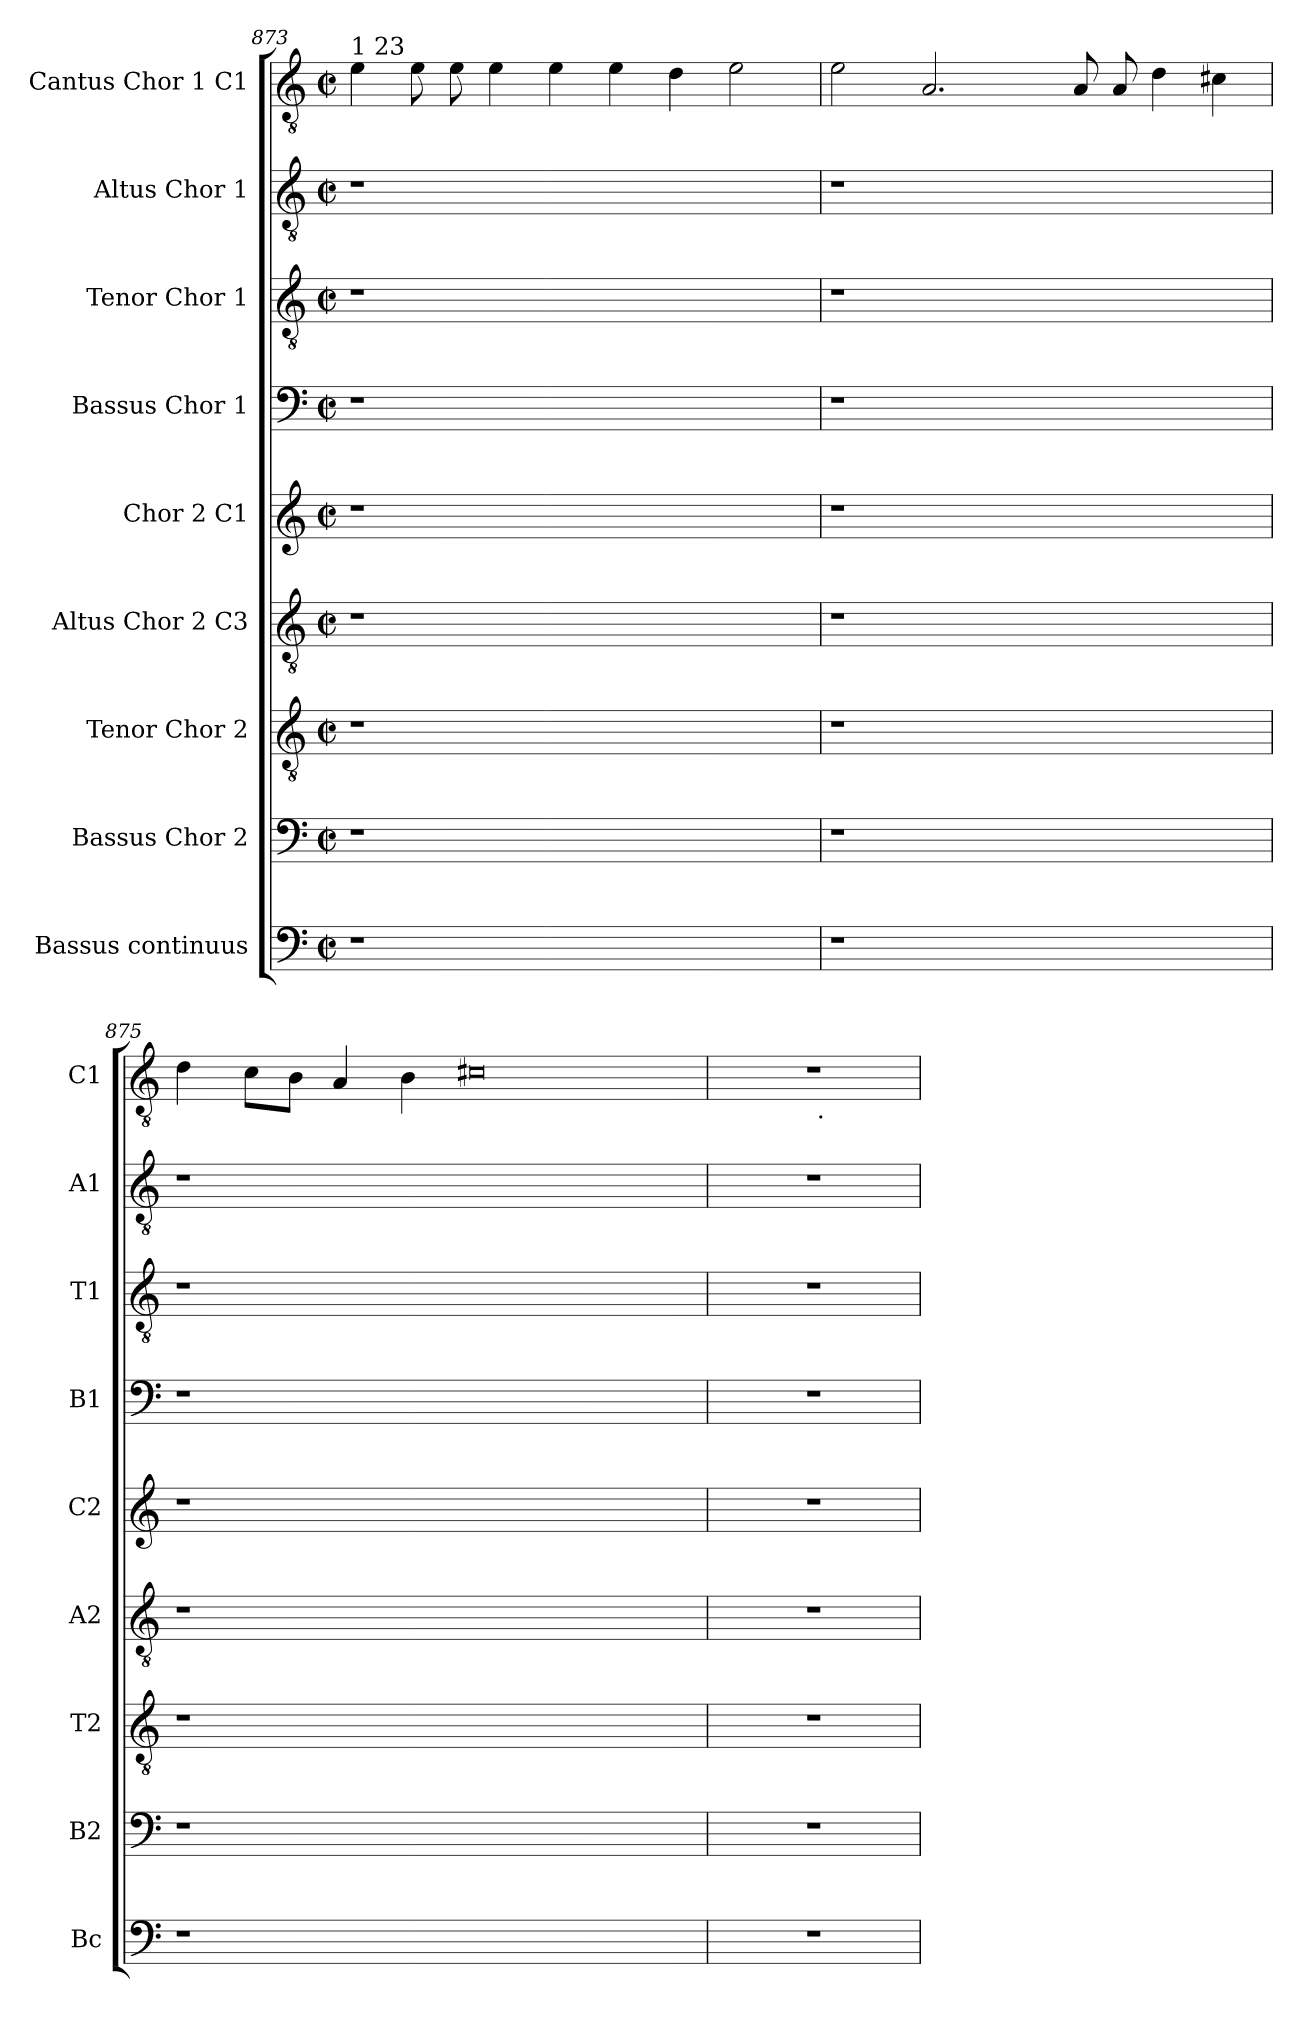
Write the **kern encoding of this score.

**kern	**kern	**kern	**kern	**kern	**kern	**kern	**kern	**kern
*part9	*part8	*part7	*part6	*part5	*part4	*part3	*part2	*part1
*staff9	*staff8	*staff7	*staff6	*staff5	*staff4	*staff3	*staff2	*staff1
*I"Bassus continuus	*I"Bassus Chor 2	*I"Tenor Chor 2	*I"Altus Chor 2 C3	*I"Chor 2 C1	*I"Bassus Chor 1	*I"Tenor Chor 1	*I"Altus Chor 1	*I"Cantus Chor 1 C1
*I'Bc	*I'B2	*I'T2	*I'A2	*I'C2	*I'B1	*I'T1	*I'A1	*I'C1
!!LO:LB:g=z
*clefF4	*clefF4	*clefGv2	*clefGv2	*clefG2	*clefF4	*clefGv2	*clefGv2	*clefGv2
*ITrd7c12	*	*	*	*	*	*	*	*
*k[]	*k[]	*k[]	*k[]	*k[]	*k[]	*k[]	*k[]	*k[]
*C:	*C:	*C:	*C:	*C:	*C:	*C:	*C:	*C:
*M2/2	*M2/2	*M2/2	*M2/2	*M2/2	*M2/2	*M2/2	*M2/2	*M2/2
*met(c|)	*met(c|)	*met(c|)	*met(c|)	*met(c|)	*met(c|)	*met(c|)	*met(c|)	*met(c|)
=873	=873	=873	=873	=873	=873	=873	=873	=873
!	!	!	!	!	!	!	!	!LO:TX:a:t=1 23
1r	1r	1r	1r	1r	1r	1r	1r	4e\
.	.	.	.	.	.	.	.	8e\
.	.	.	.	.	.	.	.	8e\
.	.	.	.	.	.	.	.	4e\
.	.	.	.	.	.	.	.	4e\
1ryy	1ryy	1ryy	1ryy	1ryy	1ryy	1ryy	1ryy	4e\
.	.	.	.	.	.	.	.	4d\
.	.	.	.	.	.	.	.	2e\
=874	=874	=874	=874	=874	=874	=874	=874	=874
1r	1r	1r	1r	1r	1r	1r	1r	2e\
.	.	.	.	.	.	.	.	2.A/
1ryy	1ryy	1ryy	1ryy	1ryy	1ryy	1ryy	1ryy	.
.	.	.	.	.	.	.	.	8A/
.	.	.	.	.	.	.	.	8A/
.	.	.	.	.	.	.	.	4d\
.	.	.	.	.	.	.	.	4c#X\
=875	=875	=875	=875	=875	=875	=875	=875	=875
1r	1r	1r	1r	1r	1r	1r	1r	4d\
.	.	.	.	.	.	.	.	8c\L
.	.	.	.	.	.	.	.	8B\J
.	.	.	.	.	.	.	.	4A/
.	.	.	.	.	.	.	.	4B\
0ryy	0ryy	0ryy	0ryy	0ryy	0ryy	0ryy	0ryy	0c#X
!!LO:PB:g=z
=876!	=876!	=876!	=876!	=876!	=876!	=876!	=876!	=876!
*	*	*	*	*	*	*	*	*^
1r	1r	1r	1r	1r	1r	1r	1r	1r	2ryy
!	!	!	!	!	!	!	!	!	!LO:TX:b:t=.
.	.	.	.	.	.	.	.	.	2ryy
*	*	*	*	*	*	*	*	*v	*v
=	=	=	=	=	=	=	=	=
*-	*-	*-	*-	*-	*-	*-	*-	*-
